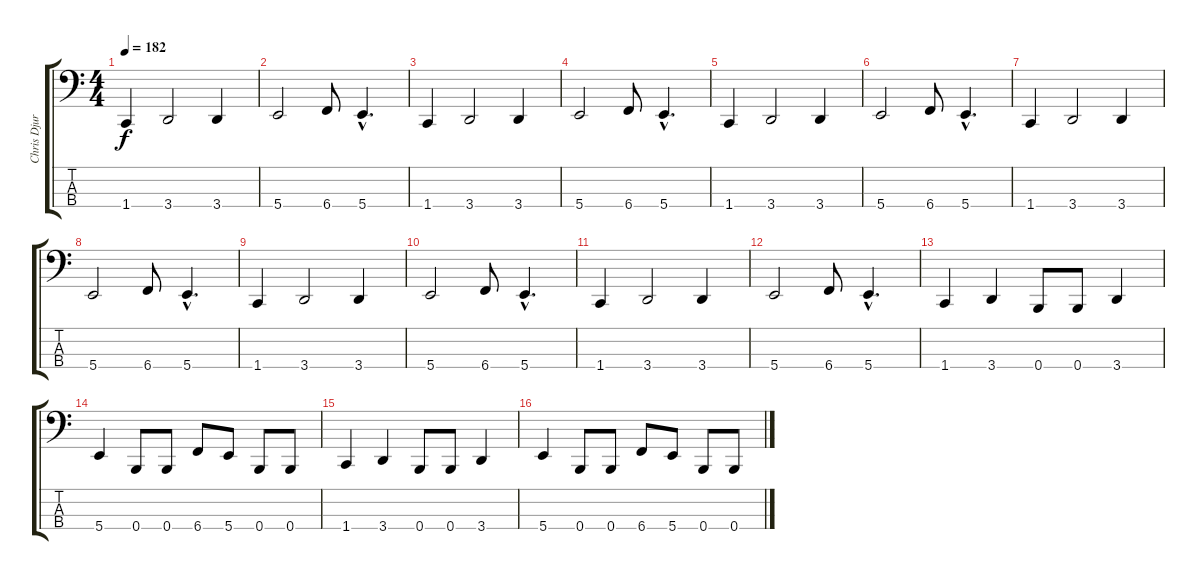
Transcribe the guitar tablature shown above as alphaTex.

\track ("Chris Djurici" "Chris Djur") {instrument electricbassfinger}
\staff {score tabs}
\tuning (D2 A1 E1 B0) {hide}
\ts (4 4)
\tempo 182
\clef f4
\ks c
1.4.4{dy f instrument electricbassfinger} 3.4.2 3.4.4 |
5.4.2 6.4.8 5.4{hac}.4{d} |
1.4.4 3.4.2 3.4.4 |
5.4.2 6.4.8 5.4{hac}.4{d} |
1.4.4 3.4.2 3.4.4 |
5.4.2 6.4.8 5.4{hac}.4{d} |
1.4.4 3.4.2 3.4.4 |
5.4.2 6.4.8 5.4{hac}.4{d} |
1.4.4 3.4.2 3.4.4 |
5.4.2 6.4.8 5.4{hac}.4{d} |
1.4.4 3.4.2 3.4.4 |
5.4.2 6.4.8 5.4{hac}.4{d} |
1.4.4 3.4.4 0.4.8 0.4.8 3.4.4 |
5.4.4 0.4.8 0.4.8 6.4.8 5.4.8 0.4.8 0.4.8 |
1.4.4 3.4.4 0.4.8 0.4.8 3.4.4 |
5.4.4 0.4.8 0.4.8 6.4.8 5.4.8 0.4.8 0.4.8
